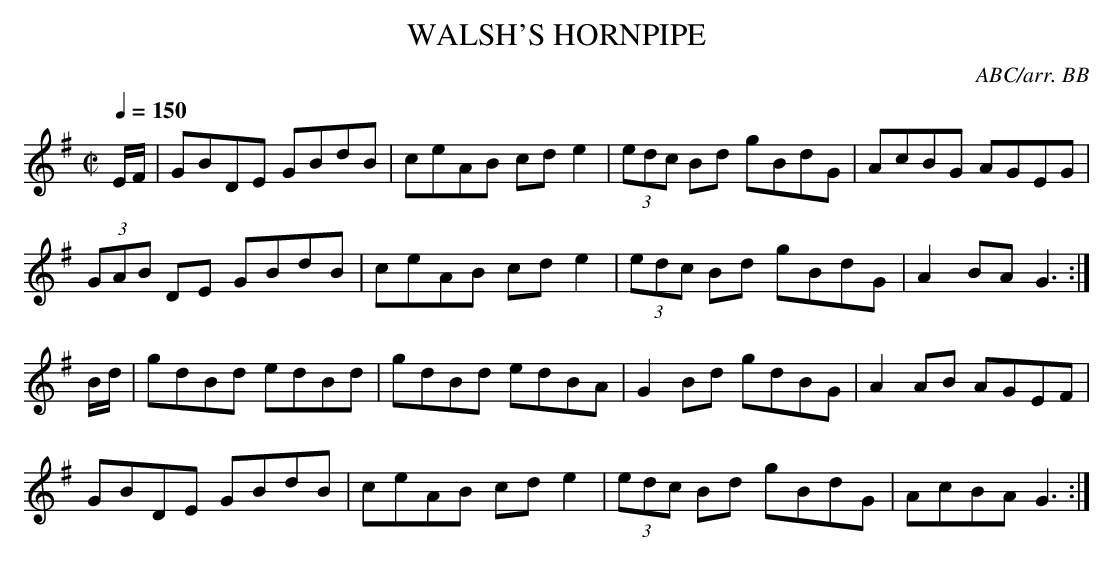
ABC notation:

X:1
T:WALSH'S HORNPIPE
C:ABC/arr. BB
Q:1/4=150
L:1/8
M:C|
K:G % source key = A
E/F/|GBDE GBdB|ceAB cde2|(3edc Bd gBdG|AcBG AGEG|
(3GAB DE GBdB|ceAB cde2|(3edc Bd gBdG|A2BA G3 :|
B/2d/2|gdBd edBd|gdBd edBA|G2Bd gdBG|A2AB AGEF|
GBDE GBdB|ceAB cde2|(3edc Bd gBdG|AcBA G3 :|
